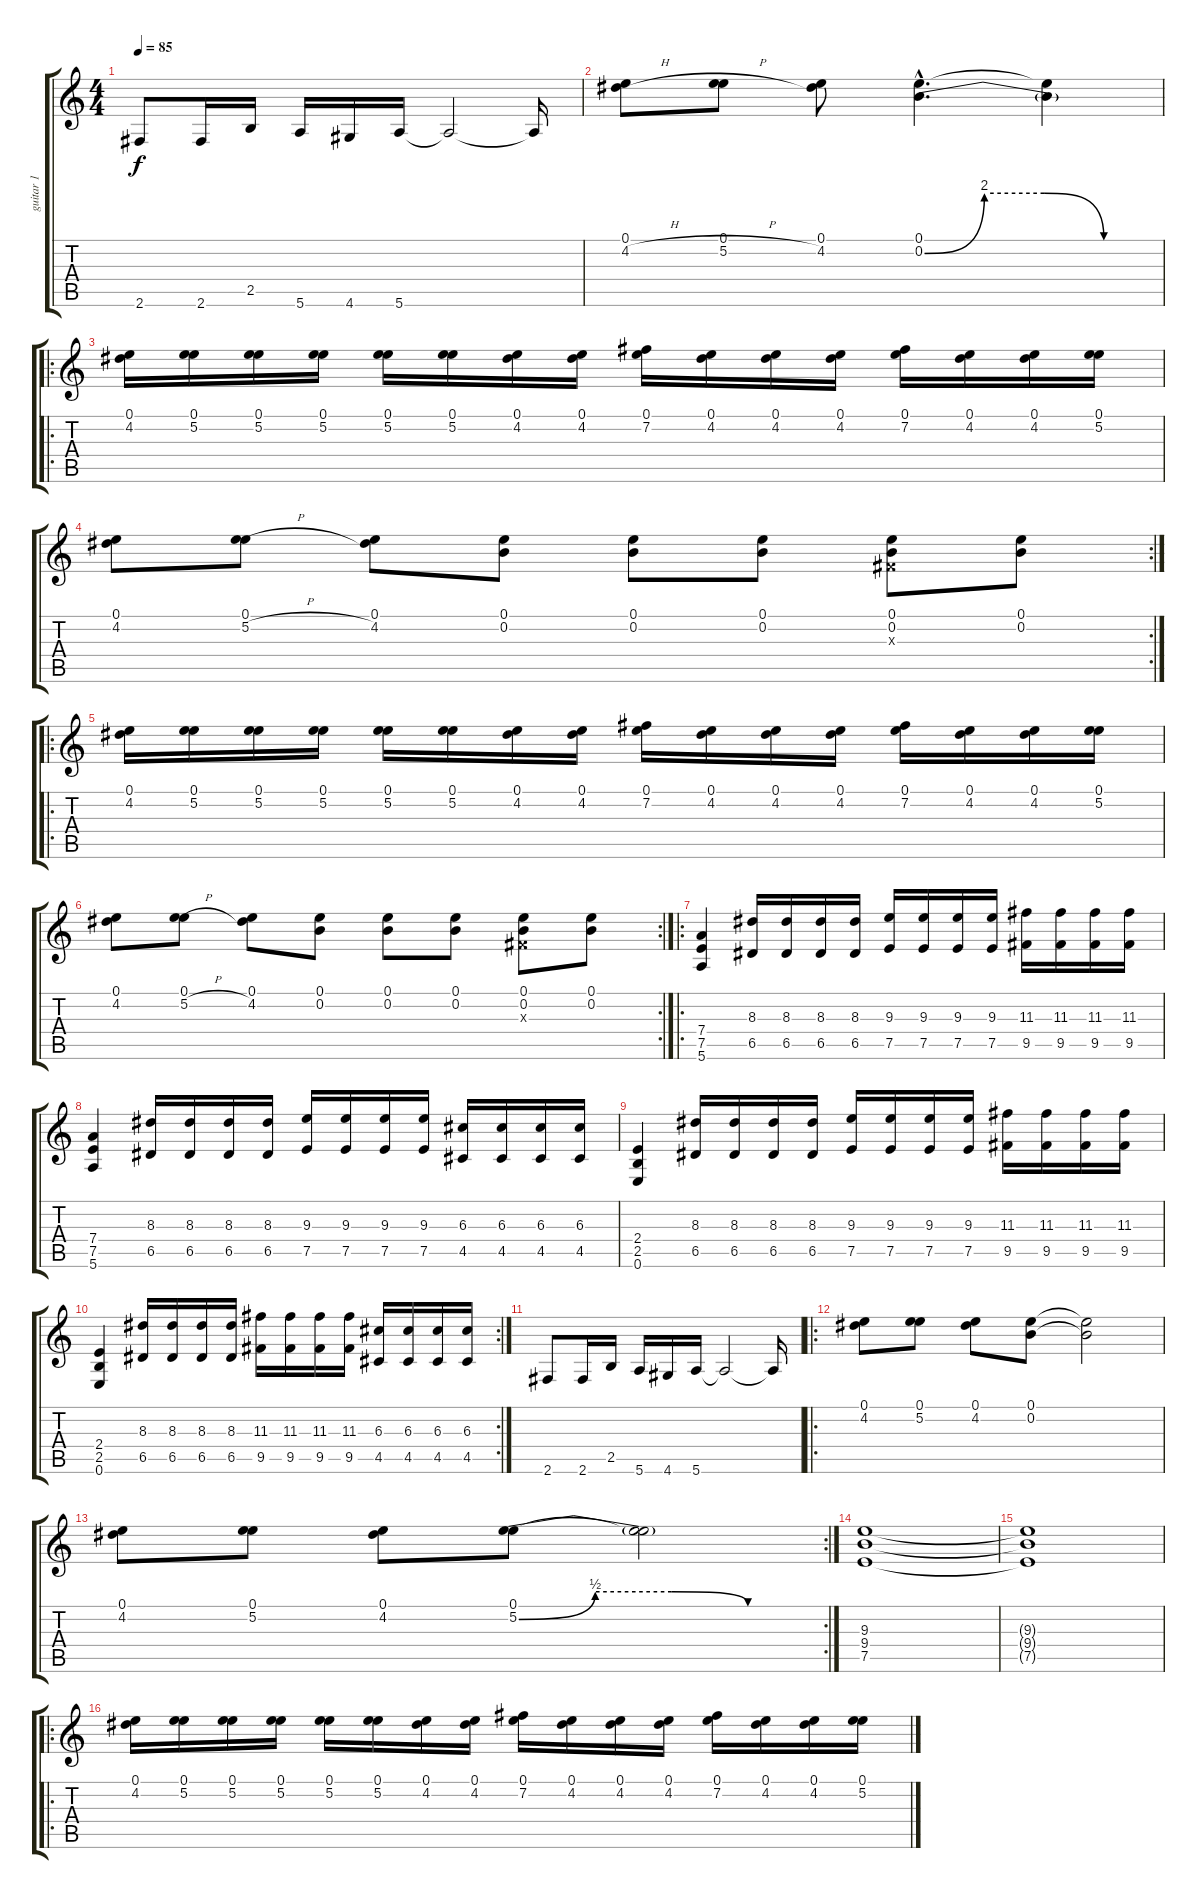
\track ("guitar 1" "guitar 1") {instrument overdrivenguitar}
\staff {score tabs}
\tuning (E4 B3 G3 D3 A2 E2) {hide}
\ts (4 4)
\tempo 85
\clef g2
\ks c
2.6.8{dy f} 2.6.16 2.5.16 5.6.16 4.6.16 5.6.16 5.6{t}.2 5.6{t}.16 |
(0.1 4.2{h}).8 (0.1 5.2{h}).8 (0.1 4.2).8 (0.1{hac} 0.2{be (custom 0 0 15 8 30 8 45 0 60 0) hac}).4{d} (0.1{t} 0.2{t}).4 |
\ro
(0.1 4.2).16 (0.1 5.2).16 (0.1 5.2).16 (0.1 5.2).16 (0.1 5.2).16 (0.1 5.2).16 (0.1 4.2).16 (0.1 4.2).16 (0.1 7.2).16 (0.1 4.2).16 (0.1 4.2).16 (0.1 4.2).16 (0.1 7.2).16 (0.1 4.2).16 (0.1 4.2).16 (0.1 5.2).16 |
\rc 2
(0.1 4.2).8 (0.1 5.2{h}).8 (0.1 4.2).8 (0.1 0.2).8 (0.1 0.2).8 (0.1 0.2).8 (0.1 0.2 -1.3{x}).8 (0.1 0.2).8 |
\ro
(0.1 4.2).16 (0.1 5.2).16 (0.1 5.2).16 (0.1 5.2).16 (0.1 5.2).16 (0.1 5.2).16 (0.1 4.2).16 (0.1 4.2).16 (0.1 7.2).16 (0.1 4.2).16 (0.1 4.2).16 (0.1 4.2).16 (0.1 7.2).16 (0.1 4.2).16 (0.1 4.2).16 (0.1 5.2).16 |
\rc 2
(0.1 4.2).8 (0.1 5.2{h}).8 (0.1 4.2).8 (0.1 0.2).8 (0.1 0.2).8 (0.1 0.2).8 (0.1 0.2 -1.3{x}).8 (0.1 0.2).8 |
\ro
(7.4 7.5 5.6).4 (8.3 6.5).16 (8.3 6.5).16 (8.3 6.5).16 (8.3 6.5).16 (9.3 7.5).16 (9.3 7.5).16 (9.3 7.5).16 (9.3 7.5).16 (11.3 9.5).16 (11.3 9.5).16 (11.3 9.5).16 (11.3 9.5).16 |
(7.4 7.5 5.6).4 (8.3 6.5).16 (8.3 6.5).16 (8.3 6.5).16 (8.3 6.5).16 (9.3 7.5).16 (9.3 7.5).16 (9.3 7.5).16 (9.3 7.5).16 (6.3 4.5).16 (6.3 4.5).16 (6.3 4.5).16 (6.3 4.5).16 |
(2.4 2.5 0.6).4 (8.3 6.5).16 (8.3 6.5).16 (8.3 6.5).16 (8.3 6.5).16 (9.3 7.5).16 (9.3 7.5).16 (9.3 7.5).16 (9.3 7.5).16 (11.3 9.5).16 (11.3 9.5).16 (11.3 9.5).16 (11.3 9.5).16 |
\rc 2
(2.4 2.5 0.6).4 (8.3 6.5).16 (8.3 6.5).16 (8.3 6.5).16 (8.3 6.5).16 (11.3 9.5).16 (11.3 9.5).16 (11.3 9.5).16 (11.3 9.5).16 (6.3 4.5).16 (6.3 4.5).16 (6.3 4.5).16 (6.3 4.5).16 |
2.6.8 2.6.16 2.5.16 5.6.16 4.6.16 5.6.16 5.6{t}.2 5.6{t}.16 |
\ro
(0.1 4.2).8 (0.1 5.2).8 (0.1 4.2).8 (0.1 0.2).8 (0.1{t} 0.2{t}).2 |
\rc 2
(0.1 4.2).8 (0.1 5.2).8 (0.1 4.2).8 (0.1 5.2{be (custom 0 0 15 2 30 2 45 0 60 0)}).8 (0.1{t} 5.2{t}).2 |
(9.3 9.4 7.5).1 |
(9.3{t} 9.4{t} 7.5{t}).1 |
\ro
(0.1 4.2).16 (0.1 5.2).16 (0.1 5.2).16 (0.1 5.2).16 (0.1 5.2).16 (0.1 5.2).16 (0.1 4.2).16 (0.1 4.2).16 (0.1 7.2).16 (0.1 4.2).16 (0.1 4.2).16 (0.1 4.2).16 (0.1 7.2).16 (0.1 4.2).16 (0.1 4.2).16 (0.1 5.2).16
